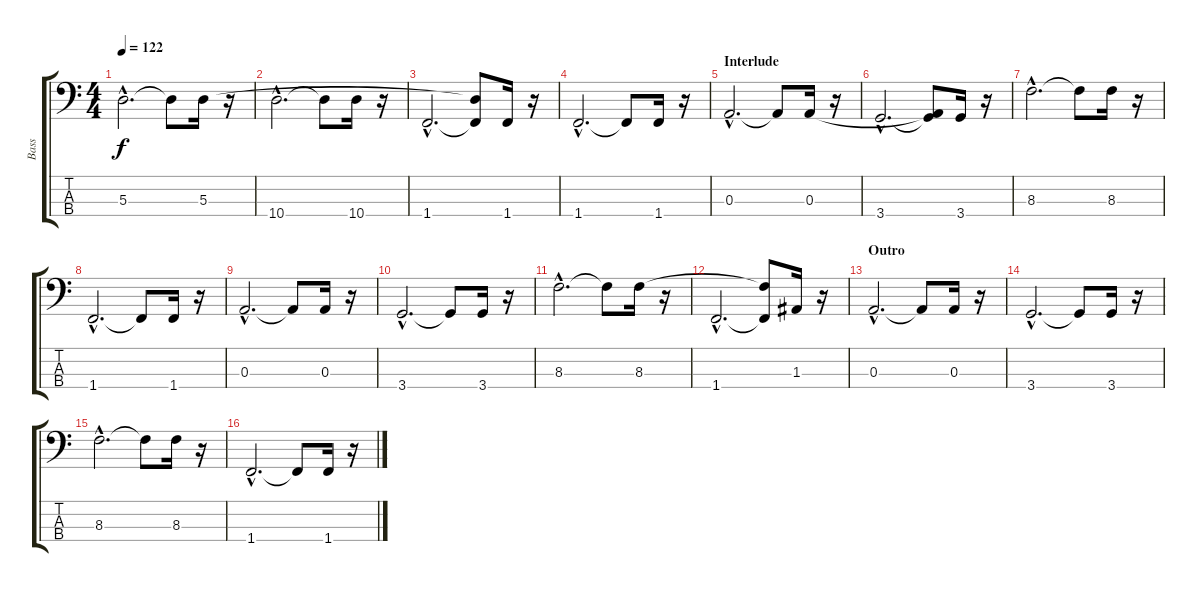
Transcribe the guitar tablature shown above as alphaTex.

\track ("Bass" "Bass") {instrument electricbassfinger}
\staff {score tabs}
\tuning (G2 D2 A1 E1) {hide}
\ts (4 4)
\tempo 122
\clef f4
\ks c
5.3{hac}.2{d dy f} 5.3{t}.8 5.3.16 r.16 |
10.4{hac}.2{d} 10.4{t}.8 10.4.16 r.16 |
1.4{hac}.2{d} (5.3{t} 1.4{t}).8 1.4.16 r.16 |
1.4{hac}.2{d} 1.4{t}.8 1.4.16 r.16 |
\section ("" "Interlude")
0.3{hac}.2{d} 0.3{t}.8 0.3.16 r.16 |
3.4{hac}.2{d} (0.3{t} 3.4{t}).8 3.4.16 r.16 |
8.3{hac}.2{d} 8.3{t}.8 8.3.16 r.16 |
1.4{hac}.2{d} 1.4{t}.8 1.4.16 r.16 |
0.3{hac}.2{d} 0.3{t}.8 0.3.16 r.16 |
3.4{hac}.2{d} 3.4{t}.8 3.4.16 r.16 |
8.3{hac}.2{d} 8.3{t}.8 8.3.16 r.16 |
1.4{hac}.2{d} (8.3{t} 1.4{t}).8 1.3.16 r.16 |
\section ("" "Outro")
0.3{hac}.2{d} 0.3{t}.8 0.3.16 r.16 |
3.4{hac}.2{d} 3.4{t}.8 3.4.16 r.16 |
8.3{hac}.2{d} 8.3{t}.8 8.3.16 r.16 |
1.4{hac}.2{d} 1.4{t}.8 1.4.16 r.16
